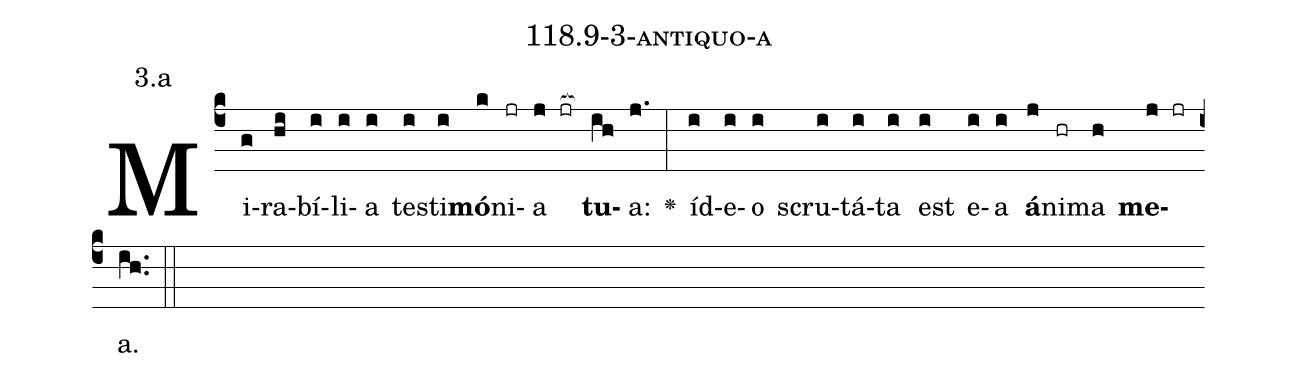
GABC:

name: 118.9-3-antiquo-a;
annotation: 3.a;
%%
(c4)Mi(g)ra(hi)bí(i)li(i)a(i) tes(i)ti(i)<b>mó</b>(k)ni(jr)a(j jr[ocb:1{]) <b>tu</b>(ih[ocb:0}])a:(j.) <v>\greheightstar</v>(:) íd(i)e(i)o(i) scru(i)tá(i)ta(i) est(i) e(i)a(i) <b>á</b>(j)ni(hr)ma(h) <b>me</b>(j jr)a.(ih..) (::)


%E(i) u(i) o(j) u(h) a(j) e.(ih..) (::)
